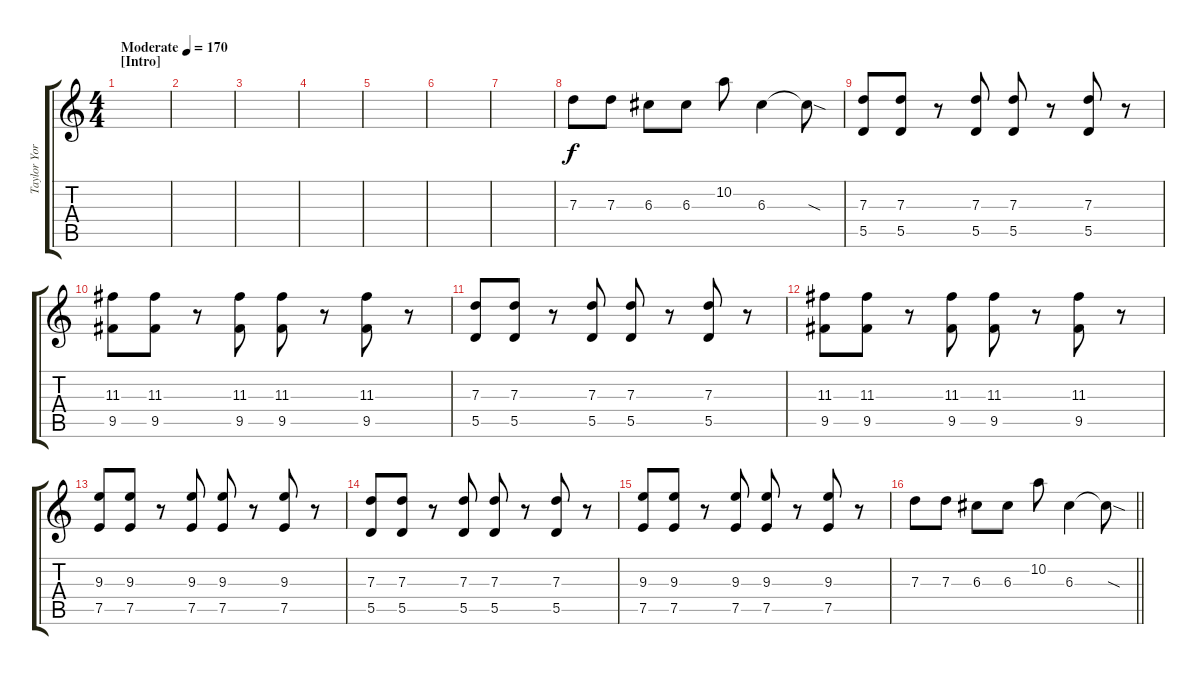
\track ("Taylor York" "Taylor Yor") {instrument distortionguitar}
\staff {score tabs}
\tuning (E4 B3 G3 D3 A2 E2) {hide}
\ts (4 4)
\section ("" "[Intro]")
\tempo (170 "Moderate")
\clef g2
\ks c
|
|
|
|
|
|
|
7.3.8 7.3.8 6.3.8 6.3.8 10.2.8 6.3.4 6.3{sod t}.8 |
(7.3 5.5).8 (7.3 5.5).8 r.8 (7.3 5.5).8 (7.3 5.5).8 r.8 (7.3 5.5).8 r.8 |
(11.3 9.5).8 (11.3 9.5).8 r.8 (11.3 9.5).8 (11.3 9.5).8 r.8 (11.3 9.5).8 r.8 |
(7.3 5.5).8 (7.3 5.5).8 r.8 (7.3 5.5).8 (7.3 5.5).8 r.8 (7.3 5.5).8 r.8 |
(11.3 9.5).8 (11.3 9.5).8 r.8 (11.3 9.5).8 (11.3 9.5).8 r.8 (11.3 9.5).8 r.8 |
(9.3 7.5).8 (9.3 7.5).8 r.8 (9.3 7.5).8 (9.3 7.5).8 r.8 (9.3 7.5).8 r.8 |
(7.3 5.5).8 (7.3 5.5).8 r.8 (7.3 5.5).8 (7.3 5.5).8 r.8 (7.3 5.5).8 r.8 |
(9.3 7.5).8 (9.3 7.5).8 r.8 (9.3 7.5).8 (9.3 7.5).8 r.8 (9.3 7.5).8 r.8 |
\barLineRight lightlight
7.3.8 7.3.8 6.3.8 6.3.8 10.2.8 6.3.4 6.3{sod t}.8
